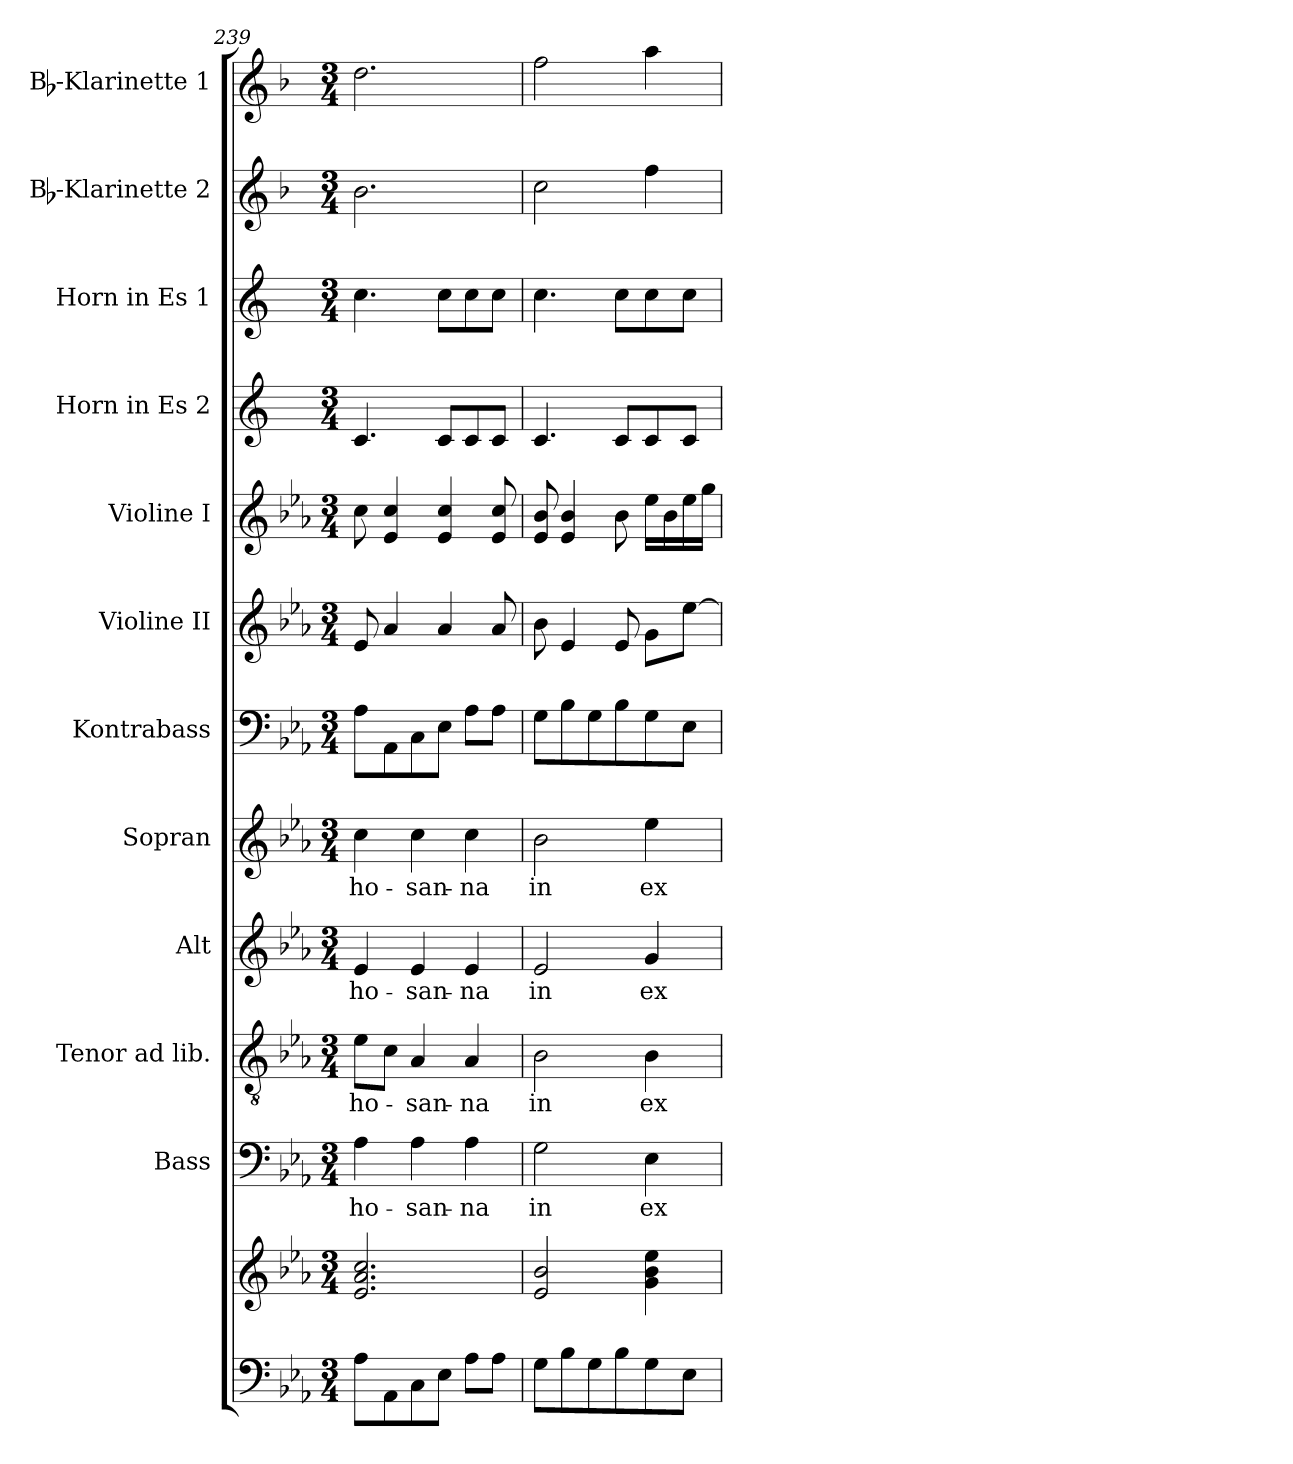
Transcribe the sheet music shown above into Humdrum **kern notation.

**kern	**kern	**kern	**text	**kern	**text	**kern	**text	**kern	**text	**kern	**kern	**kern	**kern	**kern	**kern	**kern
*part12	*part12	*part11	*part11	*part10	*part10	*part9	*part9	*part8	*part8	*part7	*part6	*part5	*part4	*part3	*part2	*part1
*staff13	*staff12	*staff11	*staff11	*staff10	*staff10	*staff9	*staff9	*staff8	*staff8	*staff7	*staff6	*staff5	*staff4	*staff3	*staff2	*staff1
*	*	*I"Bass	*	*I"Tenor ad lib.	*	*I"Alt	*	*I"Sopran	*	*I"Kontrabass	*I"Violine II	*I"Violine I	*I"Horn in Es 2	*I"Horn in Es 1	*I"Bb-Klarinette 2	*I"Bb-Klarinette 1
*	*	*I'B.	*	*I'T.	*	*I'A.	*	*I'S.	*	*I'Kb.	*I'Vl. II	*I'Vl. I	*	*	*I'Bb Kl. 2	*I'Bb Kl. 1
*clefF4	*clefG2	*clefF4	*	*clefGv2	*	*clefG2	*	*clefG2	*	*clefF4	*clefG2	*clefG2	*clefG2	*clefG2	*clefG2	*clefG2
*	*	*	*	*	*	*	*	*	*	*ITrd7c12	*	*	*ITrd5c9	*ITrd5c9	*ITrd1c2	*ITrd1c2
*k[b-e-a-]	*k[b-e-a-]	*k[b-e-a-]	*	*k[b-e-a-]	*	*k[b-e-a-]	*	*k[b-e-a-]	*	*k[b-e-a-]	*k[b-e-a-]	*k[b-e-a-]	*k[b-e-a-]	*k[b-e-a-]	*k[b-e-a-]	*k[b-e-a-]
*E-:	*E-:	*E-:	*	*E-:	*	*E-:	*	*E-:	*	*E-:	*E-:	*E-:	*E-:	*E-:	*E-:	*E-:
*M3/4	*M3/4	*M3/4	*	*M3/4	*	*M3/4	*	*M3/4	*	*M3/4	*M3/4	*M3/4	*M3/4	*M3/4	*M3/4	*M3/4
=239	=239	=239	=239	=239	=239	=239	=239	=239	=239	=239	=239	=239	=239	=239	=239	=239
!	!	!	!LO:LY:b	!	!LO:LY:b	!	!LO:LY:b	!	!LO:LY:b	!	!	!	!	!	!	!
8A-\L	2.e-/ 2.a-/ 2.cc/	4A-\	ho-	8e-\L	ho-	4e-/	ho-	4cc\	ho-	8AA-\L	8e-/	8cc\	4.E-/	4.e-\	2.a-\	2.cc\
8AA-\	.	.	.	8c\J	.	.	.	.	.	8AAA-\	4a-/	4e-/ 4cc/	.	.	.	.
!	!	!	!LO:LY:b	!	!LO:LY:b	!	!LO:LY:b	!	!LO:LY:b	!	!	!	!	!	!	!
8C\	.	4A-\	-san-	4A-/	-san-	4e-/	-san-	4cc\	-san-	8CC\	.	.	.	.	.	.
8E-\J	.	.	.	.	.	.	.	.	.	8EE-\J	4a-/	4e-/ 4cc/	8E-/L	8e-\L	.	.
!	!	!	!LO:LY:b	!	!LO:LY:b	!	!LO:LY:b	!	!LO:LY:b	!	!	!	!	!	!	!
8A-\L	.	4A-\	-na	4A-/	-na	4e-/	-na	4cc\	-na	8AA-\L	.	.	8E-/	8e-\	.	.
8A-\J	.	.	.	.	.	.	.	.	.	8AA-\J	8a-/	8e-/ 8cc/	8E-/J	8e-\J	.	.
!!LO:PB:g=z
=240	=240	=240	=240	=240	=240	=240	=240	=240	=240	=240	=240	=240	=240	=240	=240	=240
!	!	!	!LO:LY:b	!	!LO:LY:b	!	!LO:LY:b	!	!LO:LY:b	!	!	!	!	!	!	!
8G\L	2e-/ 2b-/	2G\	in	2B-\	in	2e-/	in	2b-\	in	8GG\L	8b-\	8e-/ 8b-/	4.E-/	4.e-\	2b-\	2ee-\
8B-\	.	.	.	.	.	.	.	.	.	8BB-\	4e-/	4e-/ 4b-/	.	.	.	.
8G\	.	.	.	.	.	.	.	.	.	8GG\	.	.	.	.	.	.
8B-\	.	.	.	.	.	.	.	.	.	8BB-\	8e-/	8b-\	8E-/L	8e-\L	.	.
!	!	!	!LO:LY:b	!	!LO:LY:b	!	!LO:LY:b	!	!LO:LY:b	!	!	!	!	!	!	!
8G\	4g\ 4b-\ 4ee-\	4E-\	ex-	4B-\	ex-	4g/	ex-	4ee-\	ex-	8GG\	8g\L	16ee-\LL	8E-/	8e-\	4ee-\	4gg\
.	.	.	.	.	.	.	.	.	.	.	.	16b-\	.	.	.	.
8E-\J	.	.	.	.	.	.	.	.	.	8EE-\J	[8ee-\J	16ee-\	8E-/J	8e-\J	.	.
.	.	.	.	.	.	.	.	.	.	.	.	16gg\JJ	.	.	.	.
=	=	=	=	=	=	=	=	=	=	=	=	=	=	=	=	=
*-	*-	*-	*-	*-	*-	*-	*-	*-	*-	*-	*-	*-	*-	*-	*-	*-
